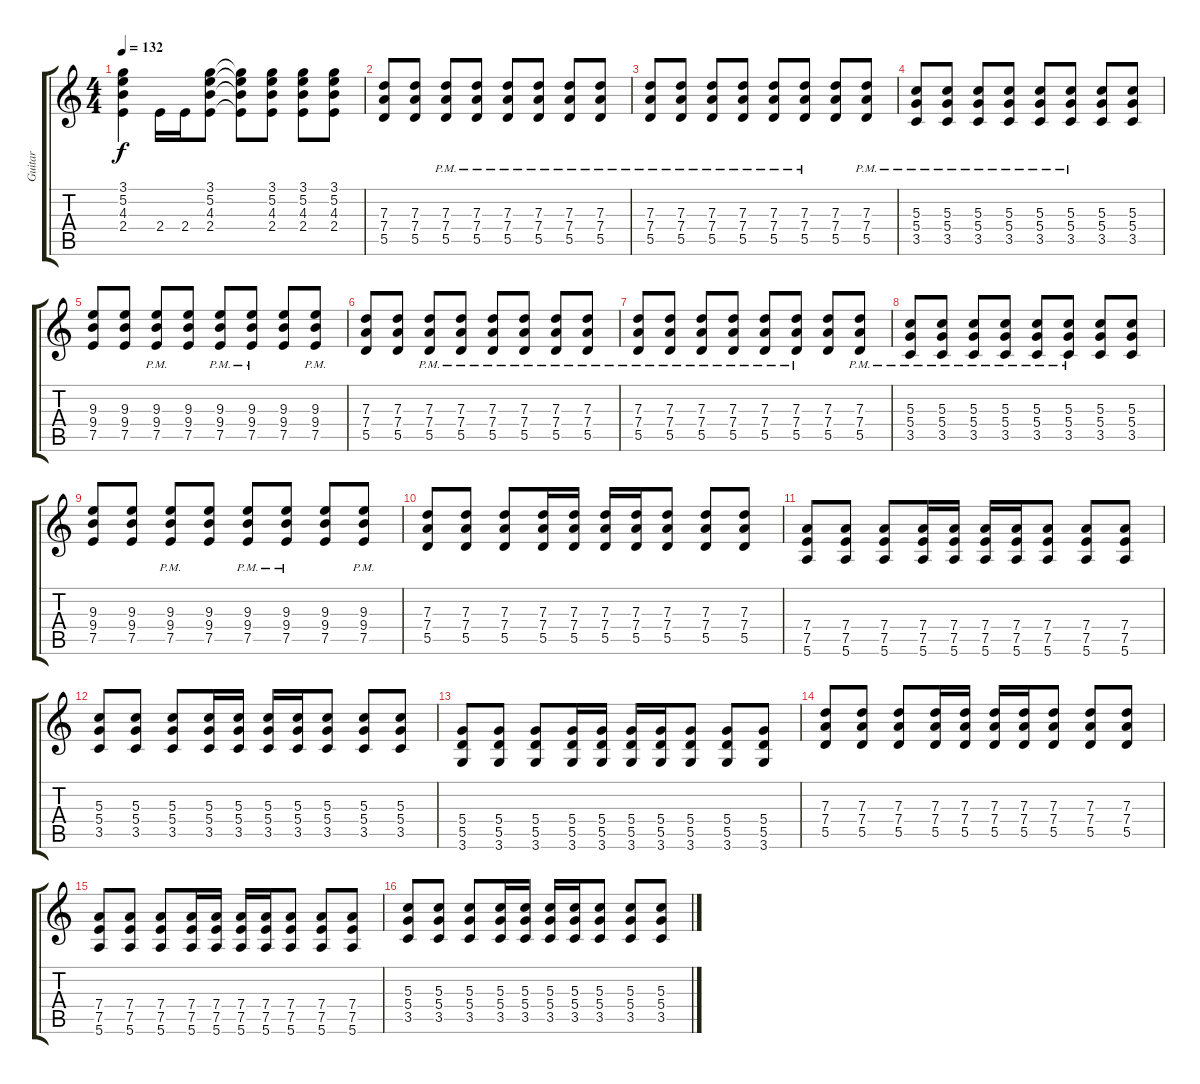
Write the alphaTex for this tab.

\track ("Guitar" "Guitar") {instrument distortionguitar}
\staff {score tabs}
\tuning (E4 B3 G3 D3 A2 E2) {hide}
\ts (4 4)
\tempo 132
\clef g2
\ks c
(3.1 5.2 4.3 2.4).4{dy f} 2.4.16 2.4.16 (3.1 5.2 4.3 2.4).8 (3.1{t} 5.2{t} 4.3{t} 2.4{t}).8 (3.1 5.2 4.3 2.4).8 (3.1 5.2 4.3 2.4).8 (3.1 5.2 4.3 2.4).8 |
(7.3 7.4 5.5).8 (7.3 7.4 5.5).8 (7.3{pm} 7.4{pm} 5.5{pm}).8 (7.3{pm} 7.4{pm} 5.5{pm}).8 (7.3{pm} 7.4{pm} 5.5{pm}).8 (7.3{pm} 7.4{pm} 5.5{pm}).8 (7.3{pm} 7.4{pm} 5.5{pm}).8 (7.3{pm} 7.4{pm} 5.5{pm}).8 |
(7.3{pm} 7.4{pm} 5.5{pm}).8 (7.3{pm} 7.4{pm} 5.5{pm}).8 (7.3{pm} 7.4{pm} 5.5{pm}).8 (7.3{pm} 7.4{pm} 5.5{pm}).8 (7.3{pm} 7.4{pm} 5.5{pm}).8 (7.3{pm} 7.4{pm} 5.5{pm}).8 (7.3 7.4 5.5).8 (7.3{pm} 7.4{pm} 5.5{pm}).8 |
(5.3{pm} 5.4{pm} 3.5{pm}).8 (5.3{pm} 5.4{pm} 3.5{pm}).8 (5.3{pm} 5.4{pm} 3.5{pm}).8 (5.3{pm} 5.4{pm} 3.5{pm}).8 (5.3{pm} 5.4{pm} 3.5{pm}).8 (5.3{pm} 5.4{pm} 3.5{pm}).8 (5.3 5.4 3.5).8 (5.3 5.4 3.5).8 |
(9.3 9.4 7.5).8 (9.3 9.4 7.5).8 (9.3{pm} 9.4{pm} 7.5{pm}).8 (9.3 9.4 7.5).8 (9.3{pm} 9.4{pm} 7.5{pm}).8 (9.3{pm} 9.4{pm} 7.5{pm}).8 (9.3 9.4 7.5).8 (9.3{pm} 9.4{pm} 7.5{pm}).8 |
(7.3 7.4 5.5).8 (7.3 7.4 5.5).8 (7.3{pm} 7.4{pm} 5.5{pm}).8 (7.3{pm} 7.4{pm} 5.5{pm}).8 (7.3{pm} 7.4{pm} 5.5{pm}).8 (7.3{pm} 7.4{pm} 5.5{pm}).8 (7.3{pm} 7.4{pm} 5.5{pm}).8 (7.3{pm} 7.4{pm} 5.5{pm}).8 |
(7.3{pm} 7.4{pm} 5.5{pm}).8 (7.3{pm} 7.4{pm} 5.5{pm}).8 (7.3{pm} 7.4{pm} 5.5{pm}).8 (7.3{pm} 7.4{pm} 5.5{pm}).8 (7.3{pm} 7.4{pm} 5.5{pm}).8 (7.3{pm} 7.4{pm} 5.5{pm}).8 (7.3 7.4 5.5).8 (7.3{pm} 7.4{pm} 5.5{pm}).8 |
(5.3{pm} 5.4{pm} 3.5{pm}).8 (5.3{pm} 5.4{pm} 3.5{pm}).8 (5.3{pm} 5.4{pm} 3.5{pm}).8 (5.3{pm} 5.4{pm} 3.5{pm}).8 (5.3{pm} 5.4{pm} 3.5{pm}).8 (5.3{pm} 5.4{pm} 3.5{pm}).8 (5.3 5.4 3.5).8 (5.3 5.4 3.5).8 |
(9.3 9.4 7.5).8 (9.3 9.4 7.5).8 (9.3{pm} 9.4{pm} 7.5{pm}).8 (9.3 9.4 7.5).8 (9.3{pm} 9.4{pm} 7.5{pm}).8 (9.3{pm} 9.4{pm} 7.5{pm}).8 (9.3 9.4 7.5).8 (9.3{pm} 9.4{pm} 7.5{pm}).8 |
(7.3 7.4 5.5).8 (7.3 7.4 5.5).8 (7.3 7.4 5.5).8 (7.3 7.4 5.5).16 (7.3 7.4 5.5).16 (7.3 7.4 5.5).16 (7.3 7.4 5.5).16 (7.3 7.4 5.5).8 (7.3 7.4 5.5).8 (7.3 7.4 5.5).8 |
(7.4 7.5 5.6).8 (7.4 7.5 5.6).8 (7.4 7.5 5.6).8 (7.4 7.5 5.6).16 (7.4 7.5 5.6).16 (7.4 7.5 5.6).16 (7.4 7.5 5.6).16 (7.4 7.5 5.6).8 (7.4 7.5 5.6).8 (7.4 7.5 5.6).8 |
(5.3 5.4 3.5).8 (5.3 5.4 3.5).8 (5.3 5.4 3.5).8 (5.3 5.4 3.5).16 (5.3 5.4 3.5).16 (5.3 5.4 3.5).16 (5.3 5.4 3.5).16 (5.3 5.4 3.5).8 (5.3 5.4 3.5).8 (5.3 5.4 3.5).8 |
(5.4 5.5 3.6).8 (5.4 5.5 3.6).8 (5.4 5.5 3.6).8 (5.4 5.5 3.6).16 (5.4 5.5 3.6).16 (5.4 5.5 3.6).16 (5.4 5.5 3.6).16 (5.4 5.5 3.6).8 (5.4 5.5 3.6).8 (5.4 5.5 3.6).8 |
(7.3 7.4 5.5).8 (7.3 7.4 5.5).8 (7.3 7.4 5.5).8 (7.3 7.4 5.5).16 (7.3 7.4 5.5).16 (7.3 7.4 5.5).16 (7.3 7.4 5.5).16 (7.3 7.4 5.5).8 (7.3 7.4 5.5).8 (7.3 7.4 5.5).8 |
(7.4 7.5 5.6).8 (7.4 7.5 5.6).8 (7.4 7.5 5.6).8 (7.4 7.5 5.6).16 (7.4 7.5 5.6).16 (7.4 7.5 5.6).16 (7.4 7.5 5.6).16 (7.4 7.5 5.6).8 (7.4 7.5 5.6).8 (7.4 7.5 5.6).8 |
(5.3 5.4 3.5).8 (5.3 5.4 3.5).8 (5.3 5.4 3.5).8 (5.3 5.4 3.5).16 (5.3 5.4 3.5).16 (5.3 5.4 3.5).16 (5.3 5.4 3.5).16 (5.3 5.4 3.5).8 (5.3 5.4 3.5).8 (5.3 5.4 3.5).8
